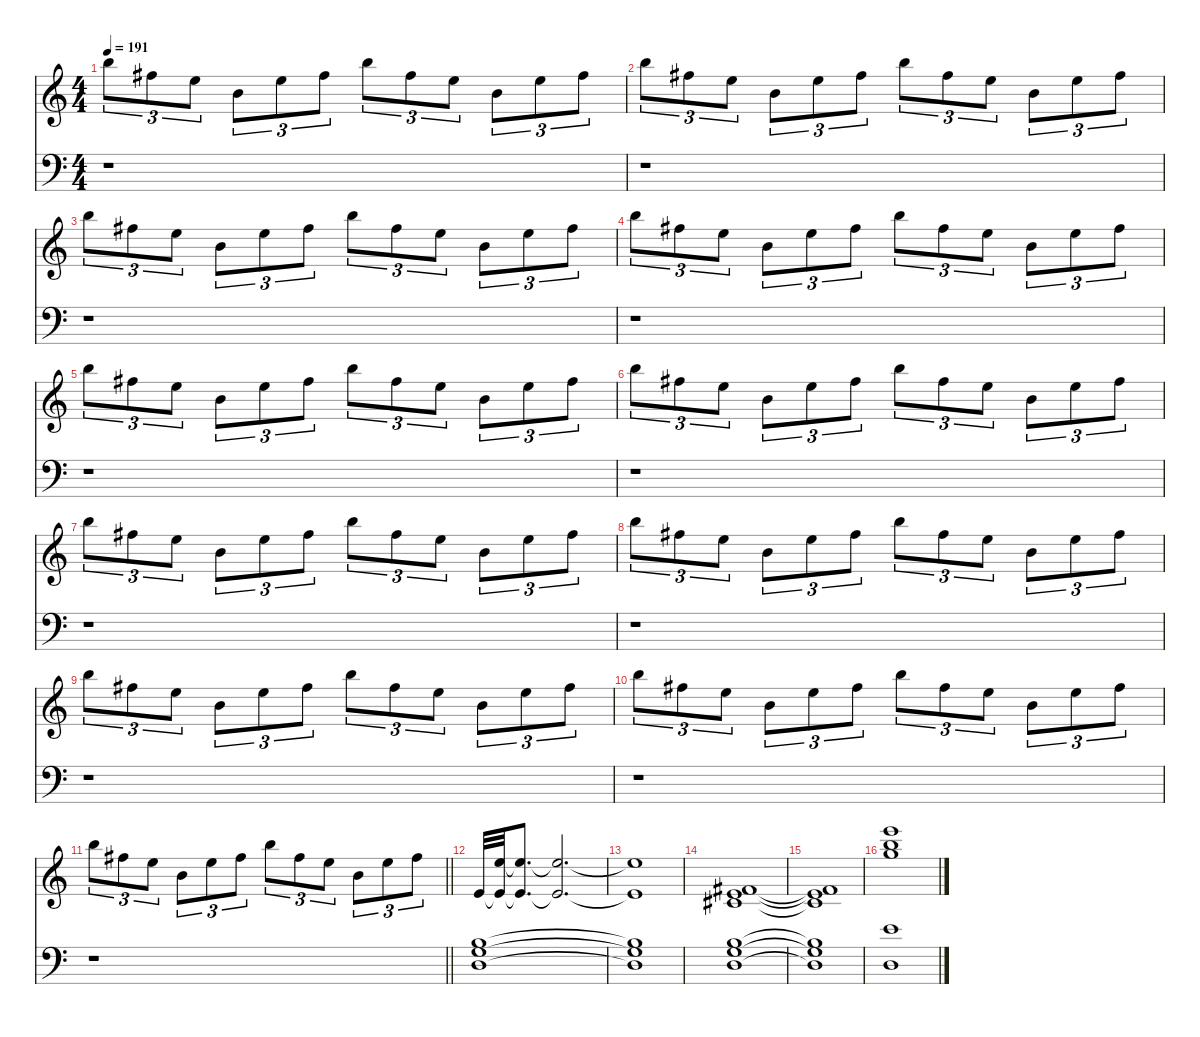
\defaultSystemsLayout 4
\hideDynamics
\bracketExtendMode nobrackets
\singleTrackTrackNamePolicy hidden
\multiTrackTrackNamePolicy hidden
\firstSystemTrackNameMode fullname
\firstSystemTrackNameOrientation horizontal
\otherSystemsTrackNameOrientation horizontal
\track ("Organs" "org.") {defaultSystemsLayout 4 instrument rockorgan}
\staff {score}
\tuning (E4 B3 G3 D3 A2 E2 B1)
\ts (4 4)
\tempo 191
\clef g2
\ks c
19.1.8{tu (3 2) dy mf beam Down} 19.2{acc #}.8{tu (3 2) beam Down} 17.2.8{tu (3 2) beam Down} 16.3.8{tu (3 2) beam Down} 17.2.8{tu (3 2) beam Down} 14.1{acc #}.8{tu (3 2) beam Down} 19.1.8{tu (3 2) beam Down} 19.2{acc #}.8{tu (3 2) beam Down} 17.2.8{tu (3 2) beam Down} 16.3.8{tu (3 2) beam Down} 17.2.8{tu (3 2) beam Down} 14.1{acc #}.8{tu (3 2) beam Down} |
19.1.8{tu (3 2) beam Down} 19.2{acc #}.8{tu (3 2) beam Down} 17.2.8{tu (3 2) beam Down} 16.3.8{tu (3 2) beam Down} 17.2.8{tu (3 2) beam Down} 14.1{acc #}.8{tu (3 2) beam Down} 19.1.8{tu (3 2) beam Down} 19.2{acc #}.8{tu (3 2) beam Down} 17.2.8{tu (3 2) beam Down} 16.3.8{tu (3 2) beam Down} 17.2.8{tu (3 2) beam Down} 14.1{acc #}.8{tu (3 2) beam Down} |
19.1.8{tu (3 2) beam Down} 19.2{acc #}.8{tu (3 2) beam Down} 17.2.8{tu (3 2) beam Down} 16.3.8{tu (3 2) beam Down} 17.2.8{tu (3 2) beam Down} 14.1{acc #}.8{tu (3 2) beam Down} 19.1.8{tu (3 2) beam Down} 19.2{acc #}.8{tu (3 2) beam Down} 17.2.8{tu (3 2) beam Down} 16.3.8{tu (3 2) beam Down} 17.2.8{tu (3 2) beam Down} 14.1{acc #}.8{tu (3 2) beam Down} |
19.1.8{tu (3 2) beam Down} 19.2{acc #}.8{tu (3 2) beam Down} 17.2.8{tu (3 2) beam Down} 16.3.8{tu (3 2) beam Down} 17.2.8{tu (3 2) beam Down} 14.1{acc #}.8{tu (3 2) beam Down} 19.1.8{tu (3 2) beam Down} 19.2{acc #}.8{tu (3 2) beam Down} 17.2.8{tu (3 2) beam Down} 16.3.8{tu (3 2) beam Down} 17.2.8{tu (3 2) beam Down} 14.1{acc #}.8{tu (3 2) beam Down} |
19.1.8{tu (3 2) beam Down} 19.2{acc #}.8{tu (3 2) beam Down} 17.2.8{tu (3 2) beam Down} 16.3.8{tu (3 2) beam Down} 17.2.8{tu (3 2) beam Down} 14.1{acc #}.8{tu (3 2) beam Down} 19.1.8{tu (3 2) beam Down} 19.2{acc #}.8{tu (3 2) beam Down} 17.2.8{tu (3 2) beam Down} 16.3.8{tu (3 2) beam Down} 17.2.8{tu (3 2) beam Down} 14.1{acc #}.8{tu (3 2) beam Down} |
19.1.8{tu (3 2) beam Down} 19.2{acc #}.8{tu (3 2) beam Down} 17.2.8{tu (3 2) beam Down} 16.3.8{tu (3 2) beam Down} 17.2.8{tu (3 2) beam Down} 14.1{acc #}.8{tu (3 2) beam Down} 19.1.8{tu (3 2) beam Down} 19.2{acc #}.8{tu (3 2) beam Down} 17.2.8{tu (3 2) beam Down} 16.3.8{tu (3 2) beam Down} 17.2.8{tu (3 2) beam Down} 14.1{acc #}.8{tu (3 2) beam Down} |
19.1.8{tu (3 2) beam Down} 19.2{acc #}.8{tu (3 2) beam Down} 17.2.8{tu (3 2) beam Down} 16.3.8{tu (3 2) beam Down} 17.2.8{tu (3 2) beam Down} 14.1{acc #}.8{tu (3 2) beam Down} 19.1.8{tu (3 2) beam Down} 19.2{acc #}.8{tu (3 2) beam Down} 17.2.8{tu (3 2) beam Down} 16.3.8{tu (3 2) beam Down} 17.2.8{tu (3 2) beam Down} 14.1{acc #}.8{tu (3 2) beam Down} |
19.1.8{tu (3 2) beam Down} 19.2{acc #}.8{tu (3 2) beam Down} 17.2.8{tu (3 2) beam Down} 16.3.8{tu (3 2) beam Down} 17.2.8{tu (3 2) beam Down} 14.1{acc #}.8{tu (3 2) beam Down} 19.1.8{tu (3 2) beam Down} 19.2{acc #}.8{tu (3 2) beam Down} 17.2.8{tu (3 2) beam Down} 16.3.8{tu (3 2) beam Down} 17.2.8{tu (3 2) beam Down} 14.1{acc #}.8{tu (3 2) beam Down} |
19.1.8{tu (3 2) beam Down} 19.2{acc #}.8{tu (3 2) beam Down} 17.2.8{tu (3 2) beam Down} 16.3.8{tu (3 2) beam Down} 17.2.8{tu (3 2) beam Down} 14.1{acc #}.8{tu (3 2) beam Down} 19.1.8{tu (3 2) beam Down} 19.2{acc #}.8{tu (3 2) beam Down} 17.2.8{tu (3 2) beam Down} 16.3.8{tu (3 2) beam Down} 17.2.8{tu (3 2) beam Down} 14.1{acc #}.8{tu (3 2) beam Down} |
19.1.8{tu (3 2) beam Down} 19.2{acc #}.8{tu (3 2) beam Down} 17.2.8{tu (3 2) beam Down} 16.3.8{tu (3 2) beam Down} 17.2.8{tu (3 2) beam Down} 14.1{acc #}.8{tu (3 2) beam Down} 19.1.8{tu (3 2) beam Down} 19.2{acc #}.8{tu (3 2) beam Down} 17.2.8{tu (3 2) beam Down} 16.3.8{tu (3 2) beam Down} 17.2.8{tu (3 2) beam Down} 14.1{acc #}.8{tu (3 2) beam Down} |
\barLineRight lightlight
19.1.8{tu (3 2) beam Down} 19.2{acc #}.8{tu (3 2) beam Down} 17.2.8{tu (3 2) beam Down} 16.3.8{tu (3 2) beam Down} 17.2.8{tu (3 2) beam Down} 14.1{acc #}.8{tu (3 2) beam Down} 19.1.8{tu (3 2) beam Down} 19.2{acc #}.8{tu (3 2) beam Down} 17.2.8{tu (3 2) beam Down} 16.3.8{tu (3 2) beam Down} 17.2.8{tu (3 2) beam Down} 14.1{acc #}.8{tu (3 2) beam Down} |
0.1.32{beam Up} (17.2 0.1{t}).32{beam Up} (17.2{t} 0.1{t}).8{d dy f beam Up} (17.2{t} 0.1{t}).2{d beam Up} |
(0.1{t} 17.2{t}).1{beam Up} |
(0.1 7.2{acc #} 6.3{acc #}).1{dy mf beam Up} |
(0.1{t} 7.2{t acc #} 6.3{t acc #}).1{dy f beam Up} |
(24.1 24.2 24.3).1{dy mf beam Down}
\staff {score}
\tuning (E4 B3 G3 D3 A2 E2 B1)
\clef f4
\ottava regular
\simile none
\ks c
r.1{dy f beam Down} |
r.1{beam Down} |
r.1{beam Down} |
r.1{beam Down} |
r.1{beam Down} |
r.1{beam Down} |
r.1{beam Down} |
r.1{beam Down} |
r.1{beam Down} |
r.1{beam Down} |
\barLineRight lightlight
r.1{beam Down} |
(0.4 0.2 0.3).1{dy mf beam Down} |
(0.4{t} 0.2{t} 0.3{t}).1{beam Down} |
(0.4 0.2 0.3).1{beam Down} |
(0.4{t} 0.2{t} 0.3{t}).1{beam Down} |
(0.4 0.1).1{beam Down}
